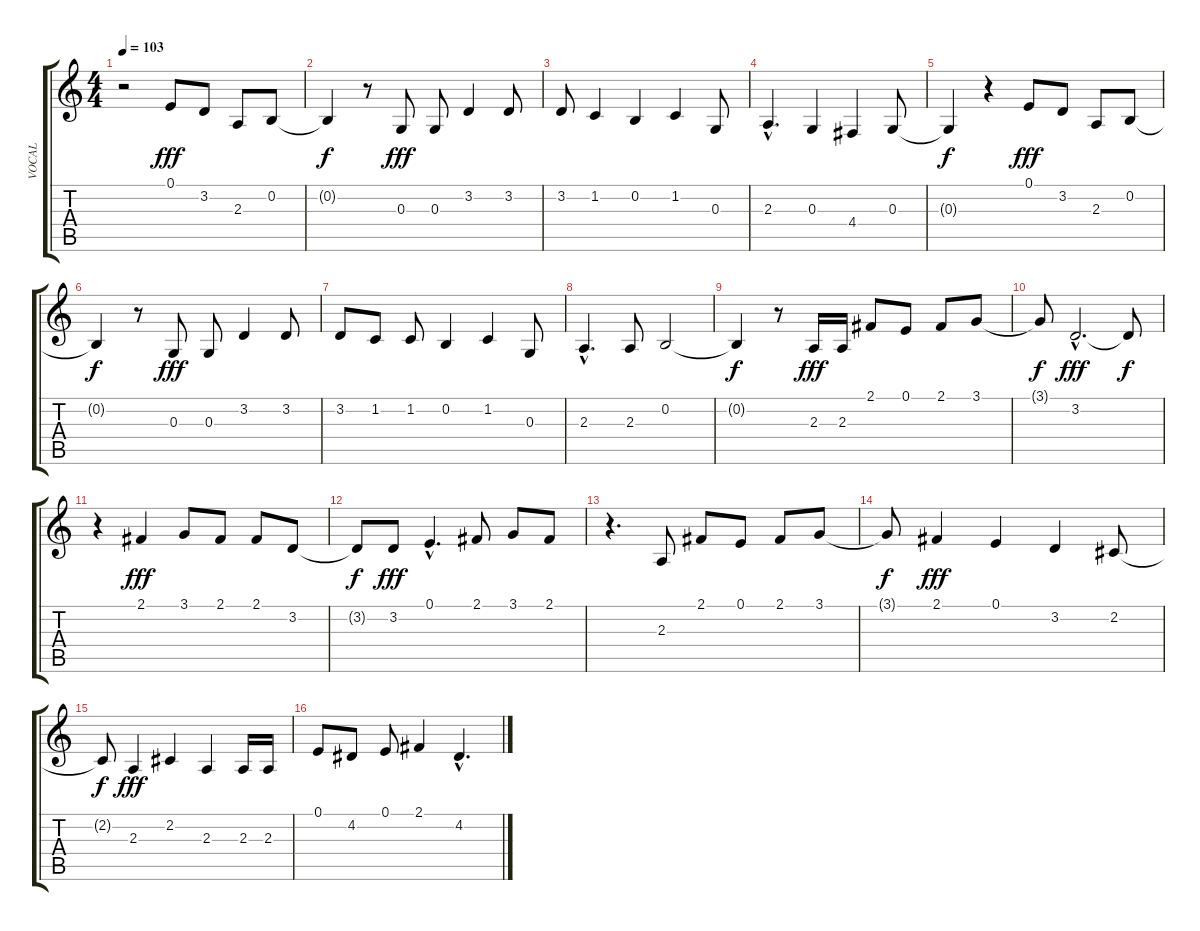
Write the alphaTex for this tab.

\track ("VOCAL" "VOCAL") {instrument viola}
\staff {score tabs}
\tuning (E4 B3 G3 D3 A2 E2) {hide}
\ts (4 4)
\tempo 103
\clef g2
\ks c
r.2{dy f} 0.1.8{dy fff} 3.2.8 2.3.8 0.2.8 |
0.2{t}.4{dy f} r.8 0.3.8{dy fff} 0.3.8 3.2.4 3.2.8 |
3.2.8 1.2.4 0.2.4 1.2.4 0.3.8 |
2.3{hac}.4{d} 0.3.4 4.4.4 0.3.8 |
0.3{t}.4{dy f} r.4 0.1.8{dy fff} 3.2.8 2.3.8 0.2.8 |
0.2{t}.4{dy f} r.8 0.3.8{dy fff} 0.3.8 3.2.4 3.2.8 |
3.2.8 1.2.8 1.2.8 0.2.4 1.2.4 0.3.8 |
2.3{hac}.4{d} 2.3.8 0.2.2 |
0.2{t}.4{dy f} r.8 2.3.16{dy fff} 2.3.16 2.1.8 0.1.8 2.1.8 3.1.8 |
3.1{t}.8{dy f} 3.2{hac}.2{d dy fff} 3.2{t}.8{dy f} |
r.4 2.1.4{dy fff} 3.1.8 2.1.8 2.1.8 3.2.8 |
3.2{t}.8{dy f} 3.2.8{dy fff} 0.1{hac}.4{d} 2.1.8 3.1.8 2.1.8 |
r.4{d} 2.3.8 2.1.8 0.1.8 2.1.8 3.1.8 |
3.1{t}.8{dy f} 2.1.4{dy fff} 0.1.4 3.2.4 2.2.8 |
2.2{t}.8{dy f} 2.3.4{dy fff} 2.2.4 2.3.4 2.3.16 2.3.16 |
0.1.8 4.2.8 0.1.8 2.1.4 4.2{hac}.4{d}
